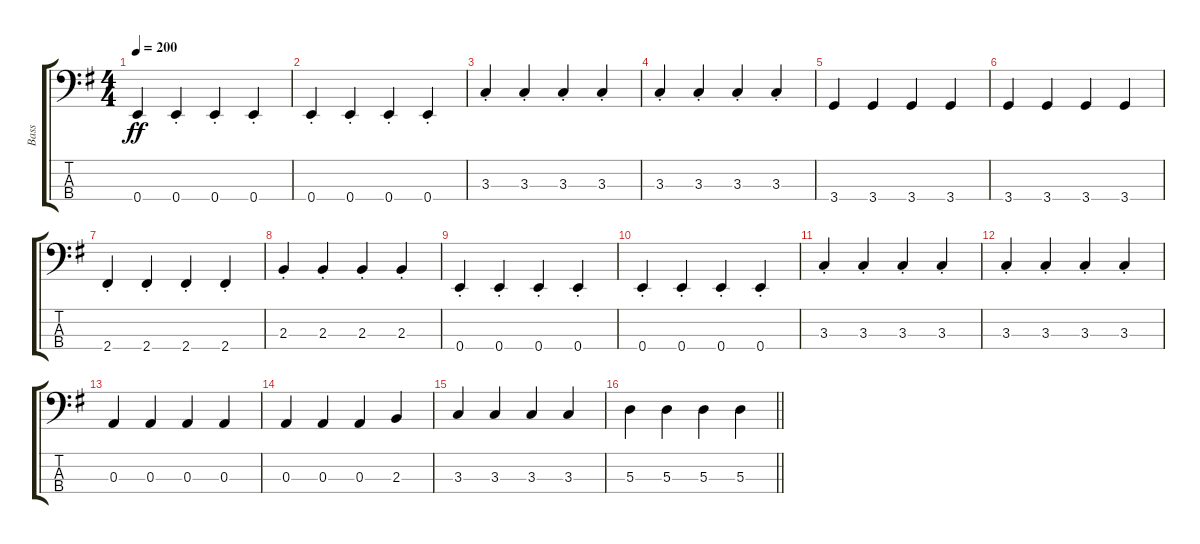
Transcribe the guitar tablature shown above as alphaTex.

\track ("Bass" "Bass") {instrument electricbassfinger}
\staff {score tabs}
\tuning (G2 D2 A1 E1) {hide}
\ts (4 4)
\tempo 200
\clef f4
\ks g
0.4{st}.4{dy ff} 0.4{st}.4 0.4{st}.4 0.4{st}.4 |
0.4{st}.4 0.4{st}.4 0.4{st}.4 0.4{st}.4 |
3.3{st}.4 3.3{st}.4 3.3{st}.4 3.3{st}.4 |
3.3{st}.4 3.3{st}.4 3.3{st}.4 3.3{st}.4 |
3.4.4 3.4.4 3.4.4 3.4.4 |
3.4.4 3.4.4 3.4.4 3.4.4 |
2.4{st}.4 2.4{st}.4 2.4{st}.4 2.4{st}.4 |
2.3{st}.4 2.3{st}.4 2.3{st}.4 2.3{st}.4 |
0.4{st}.4 0.4{st}.4 0.4{st}.4 0.4{st}.4 |
0.4{st}.4 0.4{st}.4 0.4{st}.4 0.4{st}.4 |
3.3{st}.4 3.3{st}.4 3.3{st}.4 3.3{st}.4 |
3.3{st}.4 3.3{st}.4 3.3{st}.4 3.3{st}.4 |
0.3.4 0.3.4 0.3.4 0.3.4 |
0.3.4 0.3.4 0.3.4 2.3.4 |
3.3.4 3.3.4 3.3.4 3.3.4 |
\barLineRight lightlight
5.3.4 5.3.4 5.3.4 5.3.4
